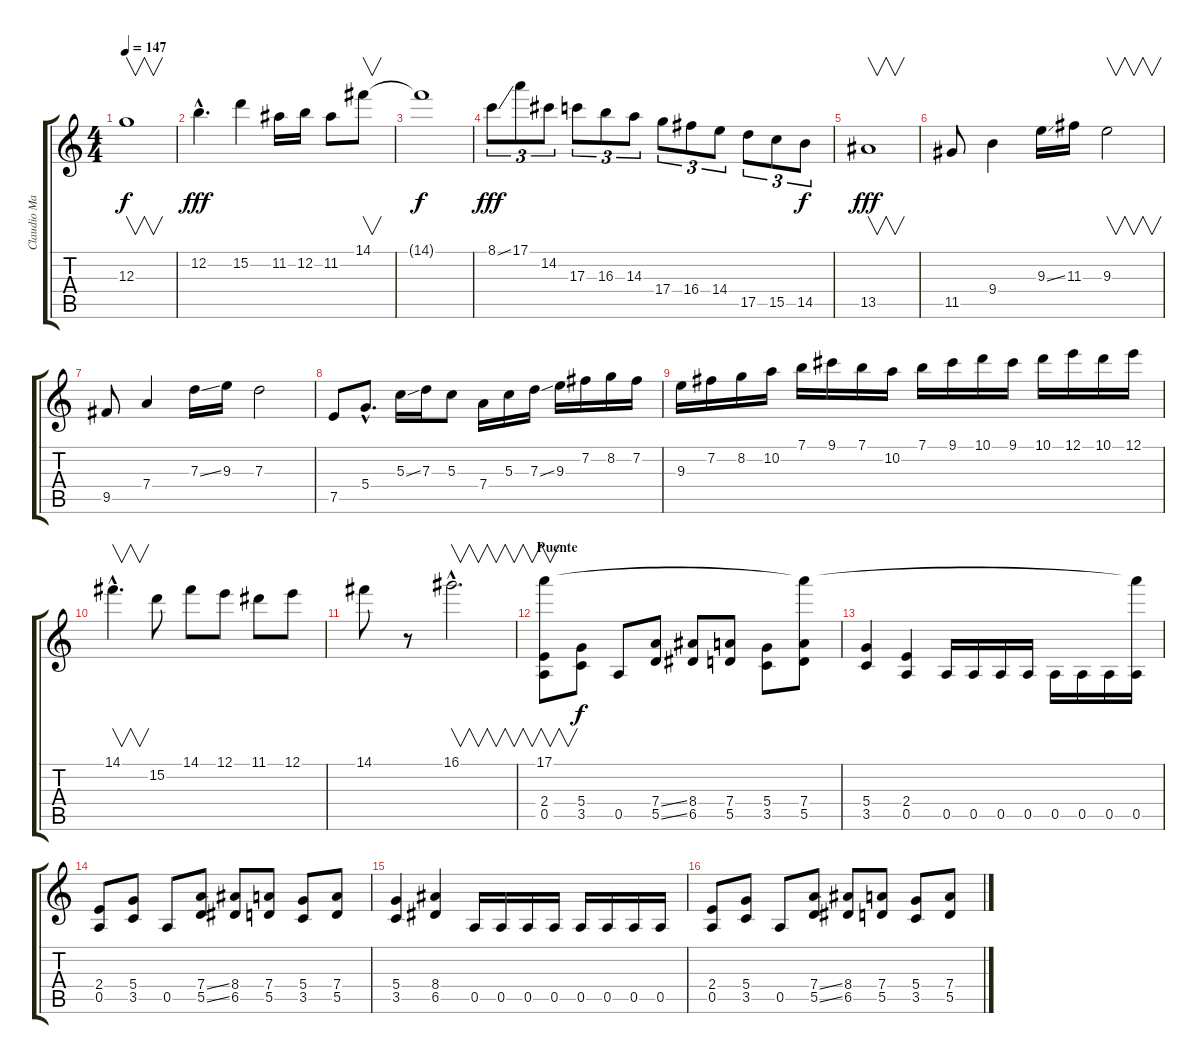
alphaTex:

\track ("Claudio Marciello (Gtr 1)" "Claudio Ma") {instrument distortionguitar}
\staff {score tabs}
\tuning (E4 B3 G3 D3 A2 E2) {hide}
\ts (4 4)
\tempo 147
\clef g2
\ks c
12.3{t}.1{v dy f} |
12.2{hac}.4{d dy fff} 15.2.4 11.2.16 12.2.16 11.2.8 14.1.8{v} |
14.1{t}.1{dy f} |
8.1{ss}.8{tu (3 2) dy fff} 17.1.8{tu (3 2)} 14.2.8{tu (3 2)} 17.3.8{tu (3 2)} 16.3.8{tu (3 2)} 14.3.8{tu (3 2)} 17.4.8{tu (3 2)} 16.4.8{tu (3 2)} 14.4.8{tu (3 2)} 17.5.8{tu (3 2)} 15.5.8{tu (3 2)} 14.5.8{tu (3 2) dy f} |
13.5.1{v dy fff} |
11.5.8 9.4.4 9.3{ss}.16 11.3.16 9.3.2{v} |
9.5.8 7.4.4 7.3{ss}.16 9.3.16 7.3.2 |
7.5.8 5.4{hac}.8{d} 5.3{ss}.16 7.3.16 5.3.8 7.4.16 5.3.16 7.3{ss}.16 9.3.16 7.2.16 8.2.16 7.2.16 |
9.3.16 7.2.16 8.2.16 10.2.16 7.1.16 9.1.16 7.1.16 10.2.16 7.1.16 9.1.16 10.1.16 9.1.16 10.1.16 12.1.16 10.1.16 12.1.16 |
14.1{hac}.4{v d} 15.2.8 14.1.8 12.1.8 11.1.8 12.1.8 |
14.1.8 r.8 16.1{hac}.2{v d} |
\section ("" "Puente")
(17.1 2.4 0.5).8{v} (5.4 3.5).8{dy f} 0.5.8 (7.4{ss} 5.5{ss}).8 (8.4 6.5).8 (7.4 5.5).8 (5.4 3.5).8 (17.1{t} 7.4 5.5).8 |
(5.4 3.5).4 (2.4 0.5).4 0.5.16 0.5.16 0.5.16 0.5.16 0.5.16 0.5.16 0.5.16 (17.1{t} 0.5).16 |
(2.4 0.5).8 (5.4 3.5).8 0.5.8 (7.4{ss} 5.5{ss}).8 (8.4 6.5).8 (7.4 5.5).8 (5.4 3.5).8 (7.4 5.5).8 |
(5.4 3.5).4 (8.4 6.5).4 0.5.16 0.5.16 0.5.16 0.5.16 0.5.16 0.5.16 0.5.16 0.5.16 |
(2.4 0.5).8 (5.4 3.5).8 0.5.8 (7.4{ss} 5.5{ss}).8 (8.4 6.5).8 (7.4 5.5).8 (5.4 3.5).8 (7.4 5.5).8
